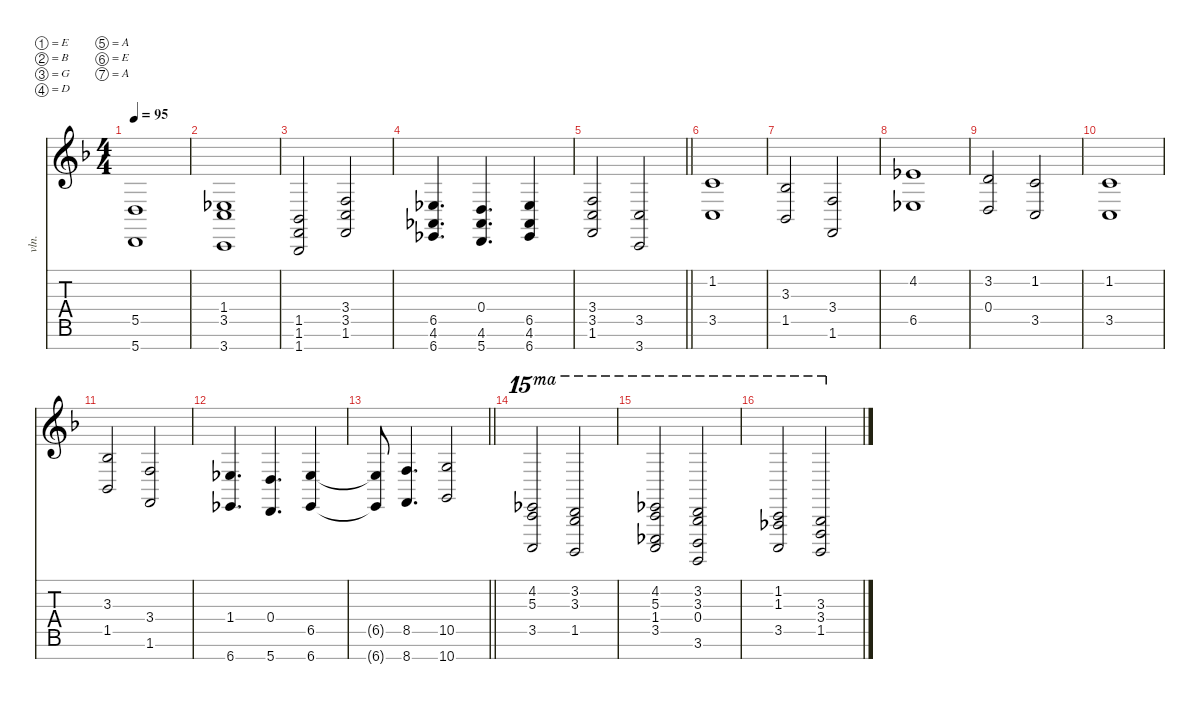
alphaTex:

\defaultSystemsLayout 4
\hideDynamics
\bracketExtendMode nobrackets
\track ("Strings ensemble" "vln.") {instrument stringensemble2}
\staff {score tabs}
\tuning (E4 B3 G3 D3 A2 E2 A1)
\ts (4 4)
\tempo 95
\clef g2
\ks f
(5.5{acc forcenatural} 5.7{acc forcenatural}).1{dy mp} |
(1.4{acc b} 3.5{acc forcenatural} 3.7{acc forcenatural}).1 |
(1.5{acc b} 1.6{acc forcenatural} 1.7{acc b}).2 (3.4{acc forcenatural} 3.5{acc forcenatural} 1.6{acc forcenatural}).2 |
(6.5{acc b} 4.6{acc b} 6.7{acc b}).4{d} (0.4{acc forcenatural} 4.6{acc b} 5.7{acc forcenatural}).4{d} (6.5{acc b} 4.6{acc b} 6.7{acc b}).4 |
\barLineRight lightlight
(3.4{acc forcenatural} 3.5{acc forcenatural} 1.6{acc forcenatural}).2 (3.5{acc forcenatural} 3.7{acc forcenatural}).2{dy mf} |
(1.2{acc forcenatural} 3.5{acc forcenatural}).1 |
(3.3{acc b} 1.5{acc b}).2 (3.4{acc forcenatural} 1.6{acc forcenatural}).2 |
(4.2{acc b} 6.5{acc b}).1 |
(3.2{acc forcenatural} 0.4{acc forcenatural}).2 (1.2{acc forcenatural} 3.5{acc forcenatural}).2 |
(1.2{acc forcenatural} 3.5{acc forcenatural}).1 |
(3.3{acc b} 1.5{acc b}).2 (3.4{acc forcenatural} 1.6{acc forcenatural}).2 |
(1.4{acc b} 6.7{acc b}).4{d} (0.4{acc forcenatural} 5.7{acc forcenatural}).4{d} (6.5{acc b} 6.7{acc b}).4 |
\barLineRight lightlight
(6.5{t acc b} 6.7{t acc b}).8 (8.5{acc forcenatural} 8.7{acc forcenatural}).4{d} (10.5{acc forcenatural} 10.7{acc forcenatural}).2 |
(4.2{acc b} 5.3{acc forcenatural} 3.5{acc forcenatural}).2{ot 15ma} (3.2{acc forcenatural} 3.3{acc b} 1.5{acc b}).2{ot 15ma} |
(4.2{acc b} 5.3{acc forcenatural} 1.4{acc b} 3.5{acc forcenatural}).2{ot 15ma} (3.2{acc forcenatural} 3.3{acc b} 0.4{acc forcenatural} 3.6{acc forcenatural}).2{ot 15ma} |
(1.2{acc forcenatural} 1.3{acc b} 3.5{acc forcenatural}).2{ot 15ma} (3.3{acc b} 3.4{acc forcenatural} 1.5{acc b}).2{ot 15ma}
